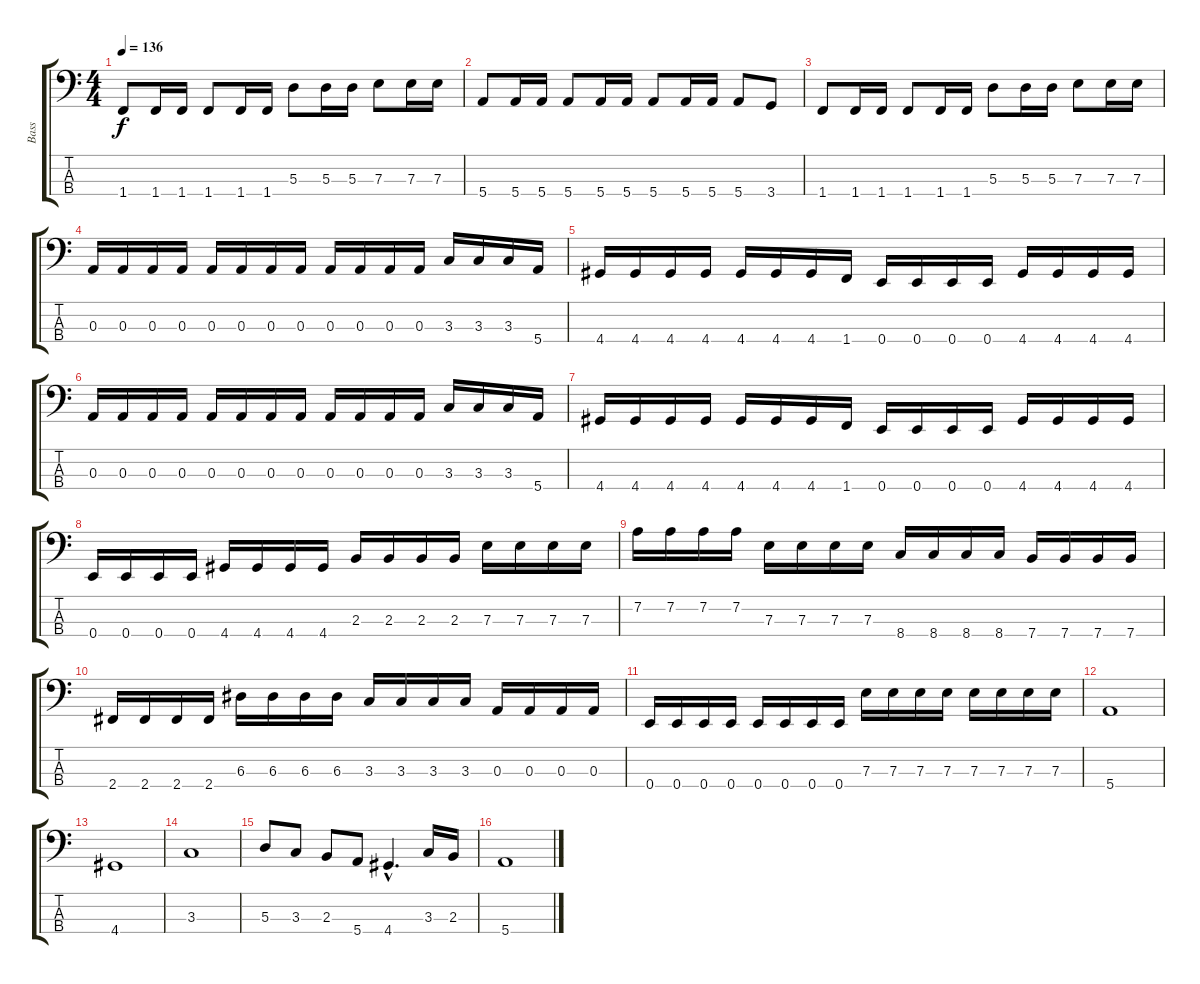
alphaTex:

\track ("Bass" "Bass") {instrument electricbassfinger}
\staff {score tabs}
\tuning (G2 D2 A1 E1) {hide}
\ts (4 4)
\tempo 136
\clef f4
\ks c
1.4.8{dy f} 1.4.16 1.4.16 1.4.8 1.4.16 1.4.16 5.3.8 5.3.16 5.3.16 7.3.8 7.3.16 7.3.16 |
5.4.8 5.4.16 5.4.16 5.4.8 5.4.16 5.4.16 5.4.8 5.4.16 5.4.16 5.4.8 3.4.8 |
1.4.8 1.4.16 1.4.16 1.4.8 1.4.16 1.4.16 5.3.8 5.3.16 5.3.16 7.3.8 7.3.16 7.3.16 |
0.3.16 0.3.16 0.3.16 0.3.16 0.3.16 0.3.16 0.3.16 0.3.16 0.3.16 0.3.16 0.3.16 0.3.16 3.3.16 3.3.16 3.3.16 5.4.16 |
4.4.16 4.4.16 4.4.16 4.4.16 4.4.16 4.4.16 4.4.16 1.4.16 0.4.16 0.4.16 0.4.16 0.4.16 4.4.16 4.4.16 4.4.16 4.4.16 |
0.3.16 0.3.16 0.3.16 0.3.16 0.3.16 0.3.16 0.3.16 0.3.16 0.3.16 0.3.16 0.3.16 0.3.16 3.3.16 3.3.16 3.3.16 5.4.16 |
4.4.16 4.4.16 4.4.16 4.4.16 4.4.16 4.4.16 4.4.16 1.4.16 0.4.16 0.4.16 0.4.16 0.4.16 4.4.16 4.4.16 4.4.16 4.4.16 |
0.4.16 0.4.16 0.4.16 0.4.16 4.4.16 4.4.16 4.4.16 4.4.16 2.3.16 2.3.16 2.3.16 2.3.16 7.3.16 7.3.16 7.3.16 7.3.16 |
7.2.16 7.2.16 7.2.16 7.2.16 7.3.16 7.3.16 7.3.16 7.3.16 8.4.16 8.4.16 8.4.16 8.4.16 7.4.16 7.4.16 7.4.16 7.4.16 |
2.4.16 2.4.16 2.4.16 2.4.16 6.3.16 6.3.16 6.3.16 6.3.16 3.3.16 3.3.16 3.3.16 3.3.16 0.3.16 0.3.16 0.3.16 0.3.16 |
0.4.16 0.4.16 0.4.16 0.4.16 0.4.16 0.4.16 0.4.16 0.4.16 7.3.16 7.3.16 7.3.16 7.3.16 7.3.16 7.3.16 7.3.16 7.3.16 |
5.4.1 |
4.4.1 |
3.3.1 |
5.3.8 3.3.8 2.3.8 5.4.8 4.4{hac}.4{d} 3.3.16 2.3.16 |
5.4.1
